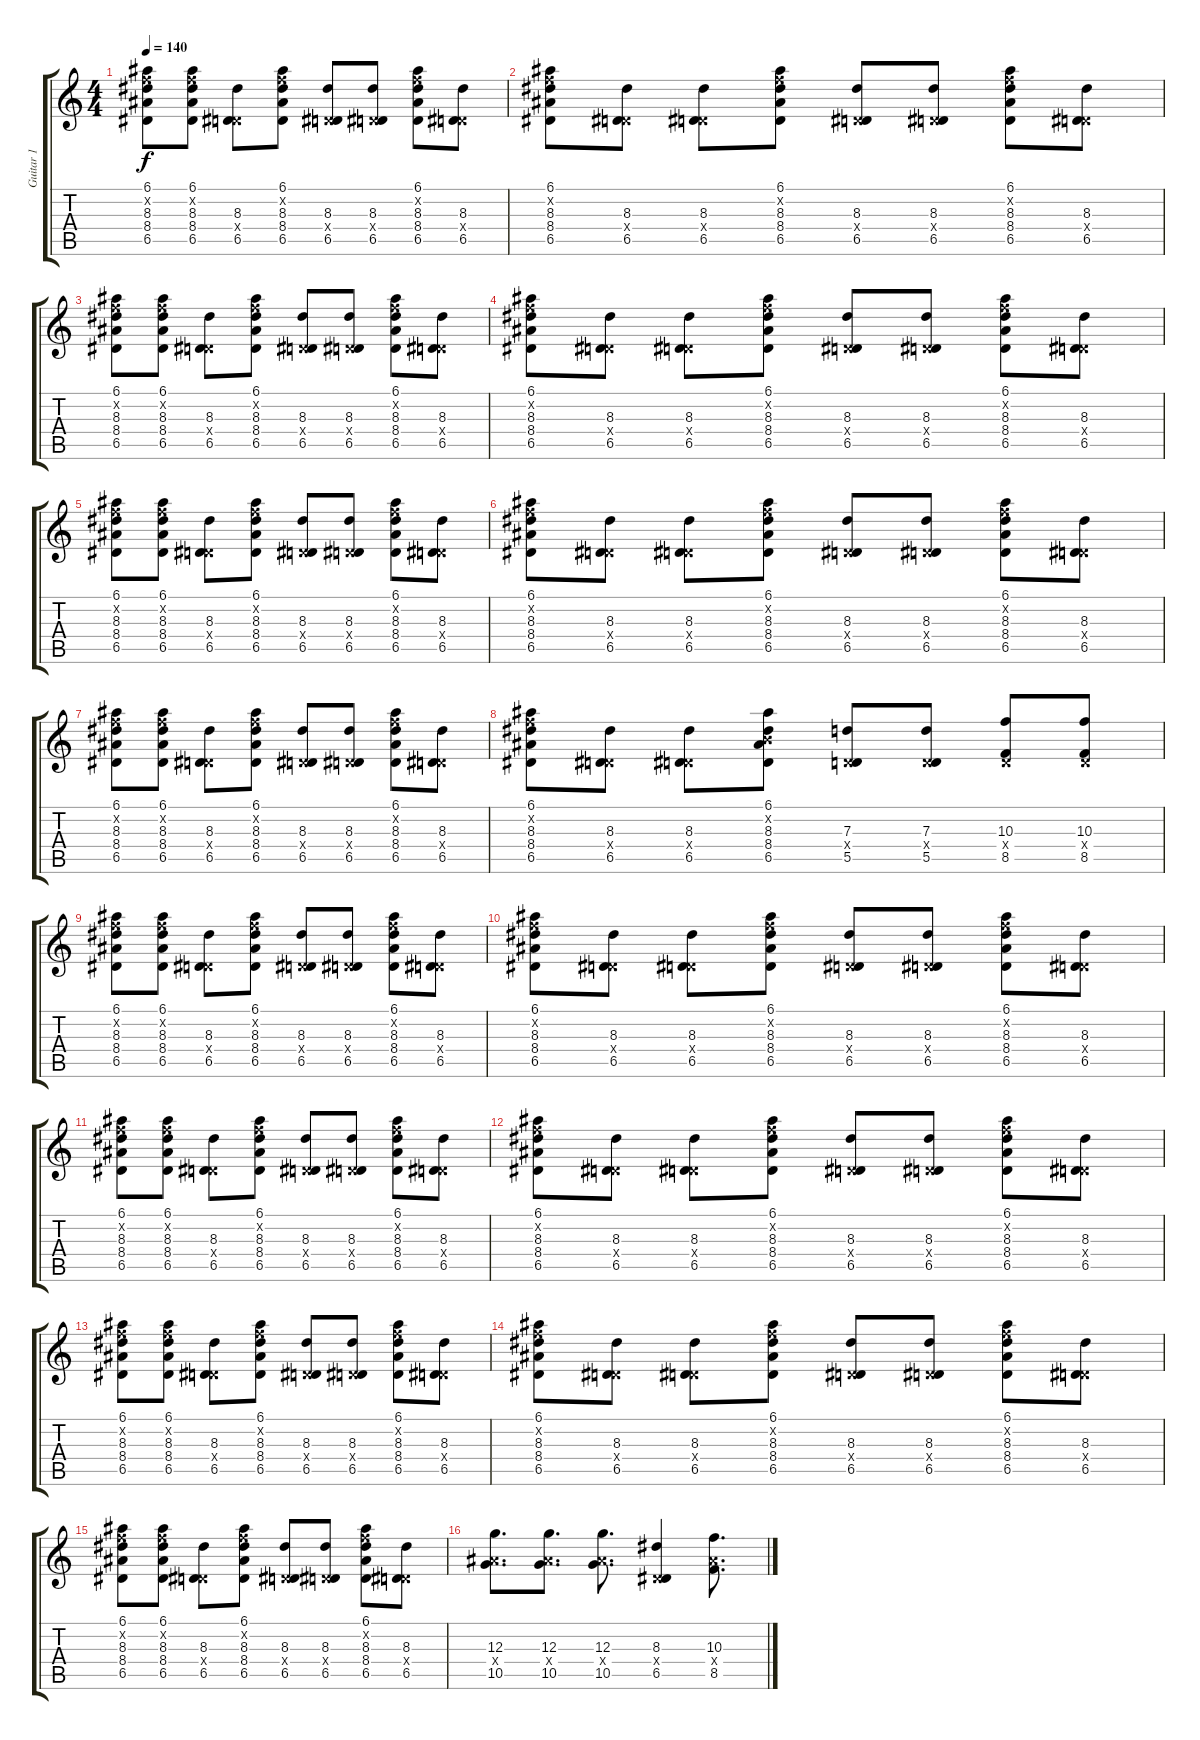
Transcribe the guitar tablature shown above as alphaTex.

\track ("Guitar 1" "Guitar 1") {instrument overdrivenguitar}
\staff {score tabs}
\tuning (E4 B3 G3 D3 A2 D2) {hide}
\ts (4 4)
\tempo 140
\clef g2
\ks c
(6.1 6.2{x} 8.3 8.4 6.5).8{dy f} (6.1 6.2{x} 8.3 8.4 6.5).8 (8.3 0.4{x} 6.5).8 (6.1 6.2{x} 8.3 8.4 6.5).8 (8.3 0.4{x} 6.5).8 (8.3 0.4{x} 6.5).8 (6.1 6.2{x} 8.3 8.4 6.5).8 (8.3 0.4{x} 6.5).8 |
(6.1 6.2{x} 8.3 8.4 6.5).8 (8.3 0.4{x} 6.5).8 (8.3 0.4{x} 6.5).8 (6.1 6.2{x} 8.3 8.4 6.5).8 (8.3 0.4{x} 6.5).8 (8.3 0.4{x} 6.5).8 (6.1 6.2{x} 8.3 8.4 6.5).8 (8.3 0.4{x} 6.5).8 |
(6.1 6.2{x} 8.3 8.4 6.5).8 (6.1 6.2{x} 8.3 8.4 6.5).8 (8.3 0.4{x} 6.5).8 (6.1 6.2{x} 8.3 8.4 6.5).8 (8.3 0.4{x} 6.5).8 (8.3 0.4{x} 6.5).8 (6.1 6.2{x} 8.3 8.4 6.5).8 (8.3 0.4{x} 6.5).8 |
(6.1 6.2{x} 8.3 8.4 6.5).8 (8.3 0.4{x} 6.5).8 (8.3 0.4{x} 6.5).8 (6.1 6.2{x} 8.3 8.4 6.5).8 (8.3 0.4{x} 6.5).8 (8.3 0.4{x} 6.5).8 (6.1 6.2{x} 8.3 8.4 6.5).8 (8.3 0.4{x} 6.5).8 |
(6.1 6.2{x} 8.3 8.4 6.5).8 (6.1 6.2{x} 8.3 8.4 6.5).8 (8.3 0.4{x} 6.5).8 (6.1 6.2{x} 8.3 8.4 6.5).8 (8.3 0.4{x} 6.5).8 (8.3 0.4{x} 6.5).8 (6.1 6.2{x} 8.3 8.4 6.5).8 (8.3 0.4{x} 6.5).8 |
(6.1 6.2{x} 8.3 8.4 6.5).8 (8.3 0.4{x} 6.5).8 (8.3 0.4{x} 6.5).8 (6.1 6.2{x} 8.3 8.4 6.5).8 (8.3 0.4{x} 6.5).8 (8.3 0.4{x} 6.5).8 (6.1 6.2{x} 8.3 8.4 6.5).8 (8.3 0.4{x} 6.5).8 |
(6.1 6.2{x} 8.3 8.4 6.5).8 (6.1 6.2{x} 8.3 8.4 6.5).8 (8.3 0.4{x} 6.5).8 (6.1 6.2{x} 8.3 8.4 6.5).8 (8.3 0.4{x} 6.5).8 (8.3 0.4{x} 6.5).8 (6.1 6.2{x} 8.3 8.4 6.5).8 (8.3 0.4{x} 6.5).8 |
(6.1 6.2{x} 8.3 8.4 6.5).8 (8.3 0.4{x} 6.5).8 (8.3 0.4{x} 6.5).8 (6.1 0.2{x} 8.3 8.4 6.5).8 (7.3 0.4{x} 5.5).8 (7.3 0.4{x} 5.5).8 (10.3 0.4{x} 8.5).8 (10.3 0.4{x} 8.5).8 |
(6.1 6.2{x} 8.3 8.4 6.5).8 (6.1 6.2{x} 8.3 8.4 6.5).8 (8.3 0.4{x} 6.5).8 (6.1 6.2{x} 8.3 8.4 6.5).8 (8.3 0.4{x} 6.5).8 (8.3 0.4{x} 6.5).8 (6.1 6.2{x} 8.3 8.4 6.5).8 (8.3 0.4{x} 6.5).8 |
(6.1 6.2{x} 8.3 8.4 6.5).8 (8.3 0.4{x} 6.5).8 (8.3 0.4{x} 6.5).8 (6.1 6.2{x} 8.3 8.4 6.5).8 (8.3 0.4{x} 6.5).8 (8.3 0.4{x} 6.5).8 (6.1 6.2{x} 8.3 8.4 6.5).8 (8.3 0.4{x} 6.5).8 |
(6.1 6.2{x} 8.3 8.4 6.5).8 (6.1 6.2{x} 8.3 8.4 6.5).8 (8.3 0.4{x} 6.5).8 (6.1 6.2{x} 8.3 8.4 6.5).8 (8.3 0.4{x} 6.5).8 (8.3 0.4{x} 6.5).8 (6.1 6.2{x} 8.3 8.4 6.5).8 (8.3 0.4{x} 6.5).8 |
(6.1 6.2{x} 8.3 8.4 6.5).8 (8.3 0.4{x} 6.5).8 (8.3 0.4{x} 6.5).8 (6.1 6.2{x} 8.3 8.4 6.5).8 (8.3 0.4{x} 6.5).8 (8.3 0.4{x} 6.5).8 (6.1 6.2{x} 8.3 8.4 6.5).8 (8.3 0.4{x} 6.5).8 |
(6.1 6.2{x} 8.3 8.4 6.5).8 (6.1 6.2{x} 8.3 8.4 6.5).8 (8.3 0.4{x} 6.5).8 (6.1 6.2{x} 8.3 8.4 6.5).8 (8.3 0.4{x} 6.5).8 (8.3 0.4{x} 6.5).8 (6.1 6.2{x} 8.3 8.4 6.5).8 (8.3 0.4{x} 6.5).8 |
(6.1 6.2{x} 8.3 8.4 6.5).8 (8.3 0.4{x} 6.5).8 (8.3 0.4{x} 6.5).8 (6.1 6.2{x} 8.3 8.4 6.5).8 (8.3 0.4{x} 6.5).8 (8.3 0.4{x} 6.5).8 (6.1 6.2{x} 8.3 8.4 6.5).8 (8.3 0.4{x} 6.5).8 |
(6.1 6.2{x} 8.3 8.4 6.5).8 (6.1 6.2{x} 8.3 8.4 6.5).8 (8.3 0.4{x} 6.5).8 (6.1 6.2{x} 8.3 8.4 6.5).8 (8.3 0.4{x} 6.5).8 (8.3 0.4{x} 6.5).8 (6.1 6.2{x} 8.3 8.4 6.5).8 (8.3 0.4{x} 6.5).8 |
(12.3 8.4{x} 10.5).8{d} (12.3 8.4{x} 10.5).8{d} (12.3 8.4{x} 10.5).8{d} (8.3 0.4{x} 6.5).4 (10.3 8.4{x} 8.5).8{d}
